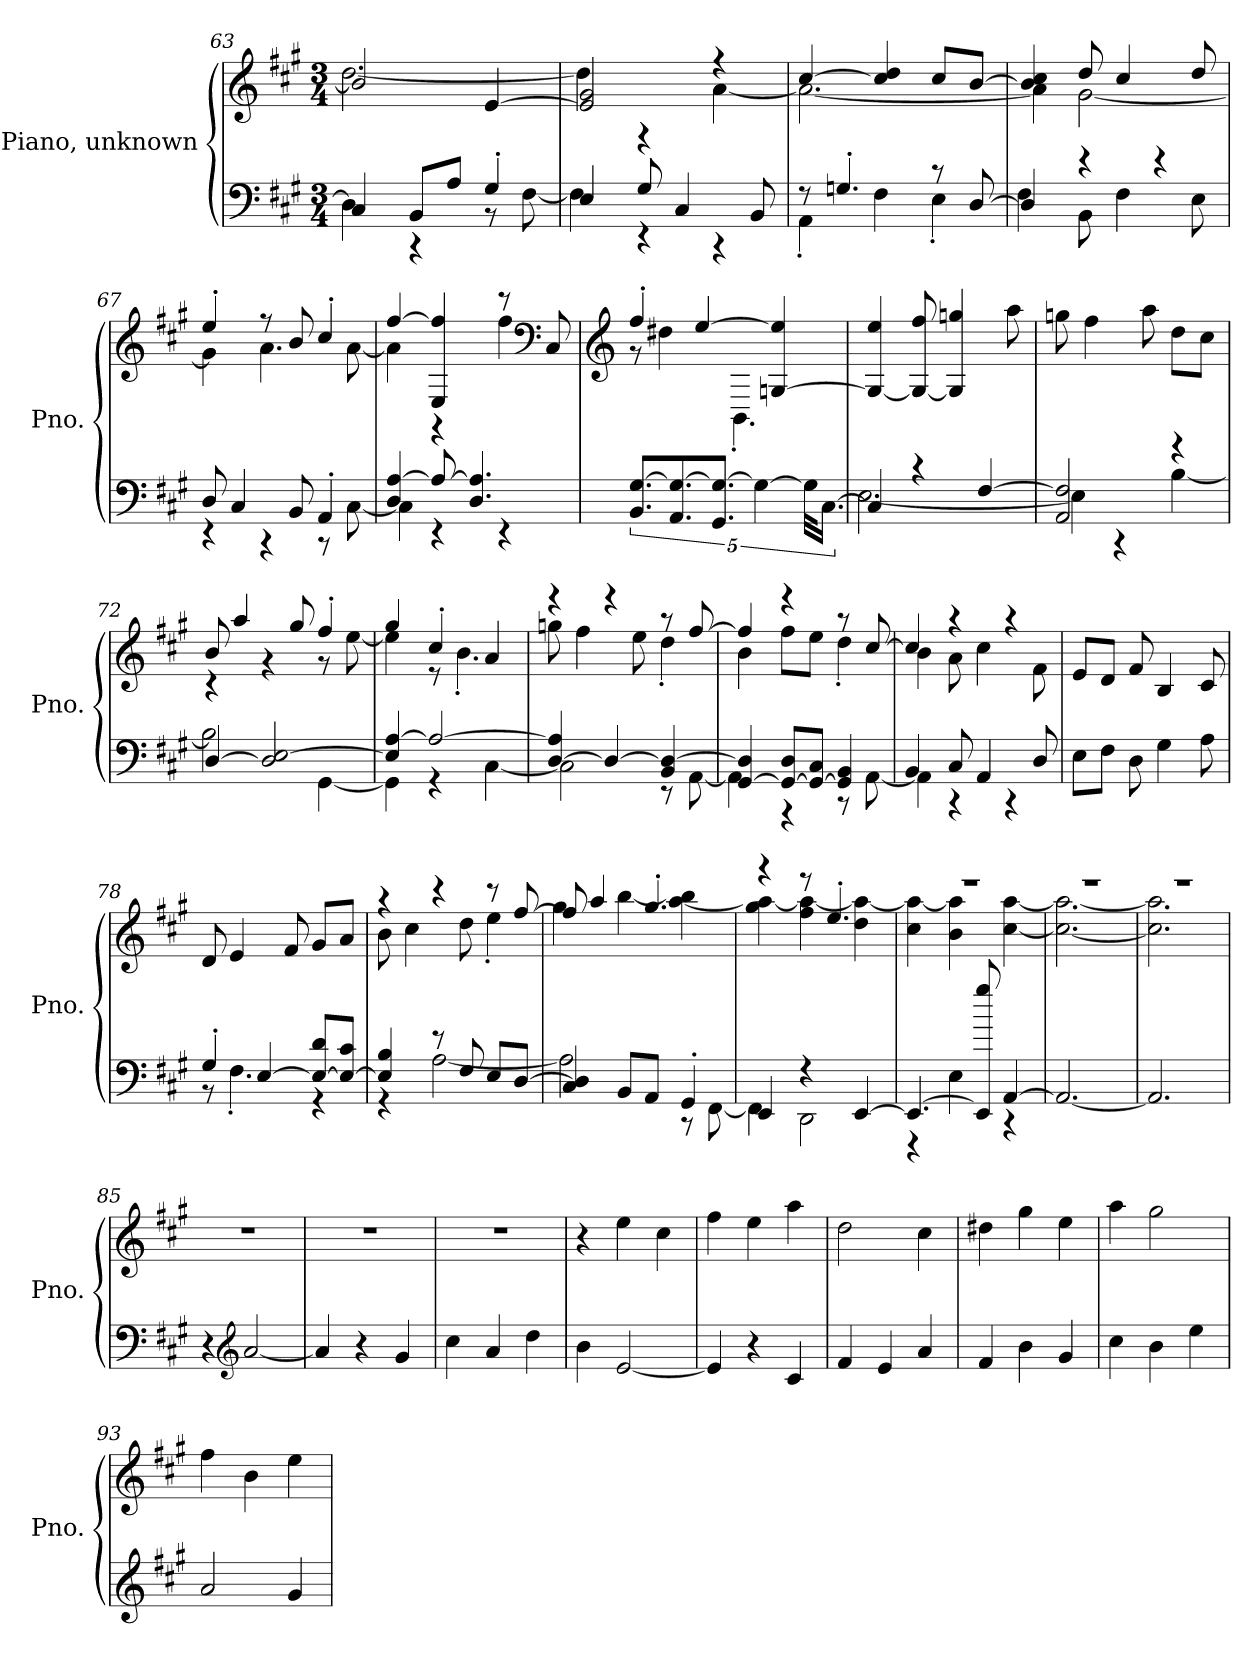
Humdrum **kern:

**kern	**kern
*part1	*part1
*staff2	*staff1
*I"Piano, unknown	*
*I'Pno.	*
*clefF4	*clefG2
*k[f#c#g#]	*k[f#c#g#]
*M3/4	*M3/4
=63	=63
*^	*^
4C#/	4D\]	2b/]	[2.dd\
8BB/L	4r	.	.
8A/J	.	.	.
4G#'/	8r	[4e/	.
.	[8F#\	.	.
=64	=64	=64	=64
4E/	4F#\]	2e/] 2g#/	4dd\]
8G#/	4r	.	4r
4C#/	.	.	.
.	4r	4r	[4a\
8BB/	.	.	.
=65	=65	=65	=65
8r	4AA'\	[4cc#/	2.a\_
4.Gn'/	.	.	.
.	4F#\	4cc#/] 4dd/	.
8r	4E'\	8cc#/L	.
[8D/	.	[8b/J	.
=66	=66	=66	=66
4D/]	4F#\	4b/] 4cc#/	4a\]
4r	8BB\	8dd/	[2g#\
.	4F#\	4cc#/	.
4r	.	.	.
.	8E\	8dd/	.
!!LO:LB:g=z	!!
=67	=67	=67	=67
8D/	4r	4ee'/	4g#\]
4C#/	.	.	.
.	4r	8r	4.a\
8BB/	.	8b/	.
4AA'/	8r	4cc#'/	.
.	[8C#\	.	[8a\
=68	=68	=68	=68
4D/ [4A/	4C#\]	[4ff#/	4a\]
8A/_	4r	4E/ 4ff#/]	4r
4.D/ 4.A/]	.	.	.
.	4r	8r	4ff#\
*	*	*clefF4	*
.	.	8C#/	.
*v	*v	*	*
=69	=69	=69
*	*clefG2	*
10.BB/ [10.G#/L	4ff#'/	8r
.	.	4dd#X\
10.AA/ 10.G#/_	.	.
.	[4ee/	.
10.GG#/ 10.G#/_J	.	.
.	.	4.BB'\
5G#\_	.	.
.	[4Gn/ 4ee/]	.
40G#\KLL]	.	.
[20.C#\JJ	.	.
*	*v	*v
=70	=70
*^	*
4C#/]	[2.E\	4G/_ 4ee/
4r	.	8G/_ 8ff#/
.	.	4G/] 4ggn/
[4F#/	.	.
.	.	8aa\
!!LO:LB:g=z
=71	=71	=71
2AA/ 2F#/]	4E\]	8ggn\
.	.	4ff#\
.	4r	.
.	.	8aa\
4r	[4B\	8dd\L
.	.	8cc#\J
=72	=72	=72
*	*	*^
[4D/	2B\]	8b/	4r
.	.	4aa/	.
2D/] [2E/	.	.	4r
.	.	8gg#/	.
.	[4GG#\	4ff#'/	8r
.	.	.	[8ee\
=73	=73	=73	=73
4E/] [4A/	4GG#\]	4gg#/	4ee\]
2A/_	4r	4cc#'/	8r
.	.	.	4.b'\
.	[4C#\	4a/	.
=74	=74	=74	=74
[4D/ 4A/]	2C#\]	4r	8ggn\
.	.	.	4ff#\
4D/_	.	4r	.
.	.	.	8ee\
4BB/ 4D/_	8r	8r	4dd'\
.	[8AA\	[8ff#/	.
=75	=75	=75	=75
[4GG#/ 4D/]	4AA\]	4ff#/]	4b\
8GG#/_ 8D/L	4r	4r	8ff#\L
8GG#/_ 8C#/J	.	.	8ee\J
4GG#/] 4BB/	8r	8r	4dd'\
.	[8AA\	[8cc#/	.
!!LO:LB:g=z	!!
=76	=76	=76	=76
4BB/	4AA\]	4cc#/]	4b\
8C#/	4r	4r	8a\
4AA/	.	.	4cc#\
.	4r	4r	.
8D/	.	.	8f#\
*v	*v	*	*
*	*v	*v
=77	=77
8E\L	8e/L
8F#\J	8d/J
8D\	8f#/
4G#\	4B/
8A\	8c#/
=78	=78
*^	*
4G#'/	8r	8d/
.	4.F#'\	4e/
[4E/	.	.
.	.	8f#/
8E/_ 8d/L	4r	8g#/L
8E/_ 8c#/J	.	8a/J
=79	=79	=79
*	*	*^
4E/] 4B/	4r	4r	8b\
.	.	.	4cc#\
8r	[2A\	4r	.
8F#/	.	.	8dd\
8E/L	.	8r	4ee'\
[8D/J	.	[8ff#/	.
=80	=80	=80	=80
4C#/ 4D/]	2A\]	8ff#/]	4gg#\
.	.	4aa/	.
8BB/L	.	.	[4bb\
8AA/J	.	4.gg#'/	.
4GG#'/	8r	.	[4aa\ 4bb\]
.	[8FF#\	.	.
!!LO:LB:g=z	!!
=81	=81	=81	=81
4EE/	4FF#\]	4r	4gg#\ 4aa\_
4r	2DD\	8r	4ff#\ 4aa\_
.	.	4.ee'/	.
[4EE/	.	.	4dd\ 4aa\_
=82	=82	=82	=82
4.EE/_	4r	2.r	4cc#\ 4aa\_
.	4E\	.	4b\ 4aa\]
8EE/] 8gg#/	.	.	.
[4AA/	4r	.	[4cc#\ [4aa\
*v	*v	*	*
=83	=83	=83
2.AA/_	2.r	2.cc#\_ 2.aa\_
=84	=84	=84
2.AA/]	2.r	2.cc#\] 2.aa\]
*	*v	*v
=85	=85
4r	2.r
*clefG2	*
[2a/	.
=86	=86
4a/]	2.r
4r	.
4g#/	.
=87	=87
4cc#\	2.r
4a/	.
4dd\	.
=88	=88
4b\	4r
[2e/	4ee\
.	4cc#\
=89	=89
4e/]	4ff#\
4r	4ee\
4c#/	4aa\
!!LO:LB:g=z
=90	=90
4f#/	2dd\
4e/	.
4a/	4cc#\
=91	=91
4f#/	4dd#X\
4b\	4gg#\
4g#/	4ee\
=92	=92
4cc#\	4aa\
4b\	2gg#\
4ee\	.
=93	=93
2a/	4ff#\
.	4b\
4g#/	4ee\
=	=
*-	*-
